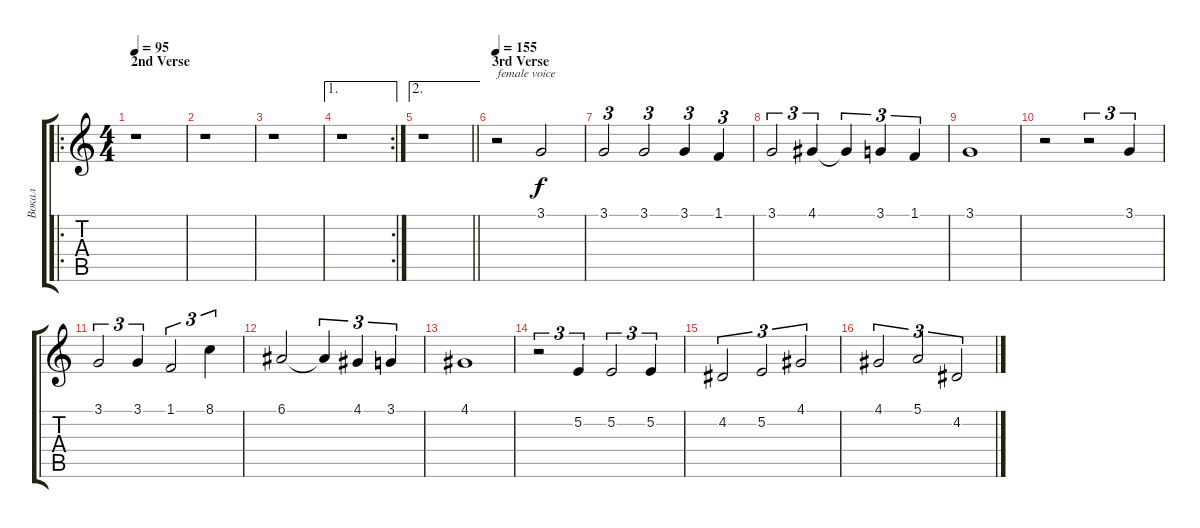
\track ("Вокал" "Вокал") {instrument choiraahs}
\staff {score tabs}
\tuning (E4 B3 G3 D3 A2 E2) {hide}
\ro
\ts (4 4)
\section ("" "2nd Verse")
\tempo 95
\clef g2
\ks c
r.1{dy f} |
r.1 |
r.1 |
\ae 1
\rc 2
r.1 |
\ae 2
\barLineRight lightlight
r.1 |
\section ("" "3rd Verse")
\tempo 155
r.2{txt "female voice"} 3.1.2 |
3.1.2{tu (3 2)} 3.1.2{tu (3 2)} 3.1.4{tu (3 2)} 1.1.4{tu (3 2)} |
3.1.2{tu (3 2)} 4.1.4{tu (3 2)} 4.1{t}.4{tu (3 2)} 3.1.4{tu (3 2)} 1.1.4{tu (3 2)} |
3.1.1 |
r.2 r.2{tu (3 2)} 3.1.4{tu (3 2)} |
3.1.2{tu (3 2)} 3.1.4{tu (3 2)} 1.1.2{tu (3 2)} 8.1.4{tu (3 2)} |
6.1.2 6.1{t}.4{tu (3 2)} 4.1.4{tu (3 2)} 3.1.4{tu (3 2)} |
4.1.1 |
r.2{tu (3 2)} 5.2.4{tu (3 2)} 5.2.2{tu (3 2)} 5.2.4{tu (3 2)} |
4.2.2{tu (3 2)} 5.2.2{tu (3 2)} 4.1.2{tu (3 2)} |
4.1.2{tu (3 2)} 5.1.2{tu (3 2)} 4.2.2{tu (3 2)}
